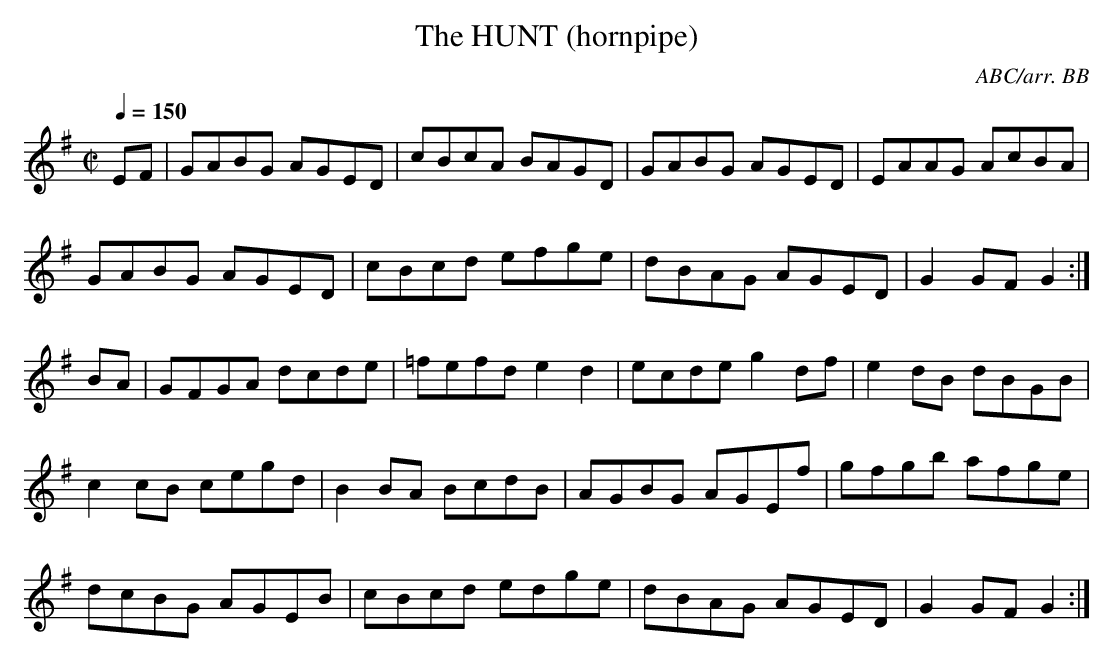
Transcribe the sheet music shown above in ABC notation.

X:1
T:HUNT (hornpipe), The
C:ABC/arr. BB
(tough note for pipers!)
M:C|
L:1/8
Q:1/4=150
K:G
EF|GABG AGED|cBcA BAGD|GABG AGED|EAAG AcBA|
GABG AGED|cBcd efge|dBAG AGED|G2GF G2 :|
BA|GFGA dcde|=fefd e2d2|ecde g2df|e2dB dBGB|
c2cB cegd|B2BA BcdB|AGBG AGEf|gfgb afge|
dcBG AGEB|cBcd edge|dBAG AGED|G2GF G2 :|
